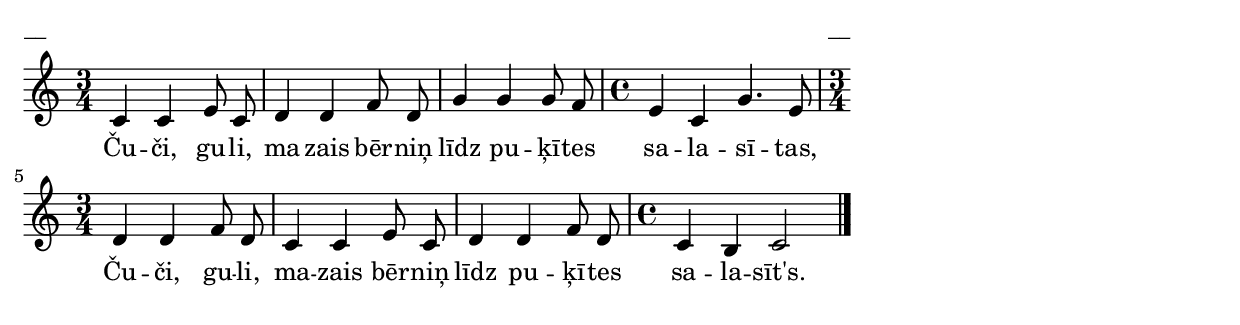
\version "2.13.16"
%\header {
%    title = "Čuči, guli, mazais bērniņ"
%}
\paper {
line-width = 14\cm
left-margin = 0.4\cm
between-system-padding = 0.1\cm
between-system-space = 0.1\cm
}
\layout {
indent = #0
ragged-last = ##f
}

voiceA = \relative c' {
\clef "treble"
\key c \major
\time 3/4
c4 c e8 c | d4 d f8 d | g4 g g8 f |
\time 4/4
e4 c g'4. e8 | 
\time 3/4
d4 d f8 d | c4 c e8 c | d4 d f8 d |
\time 4/4
c4 b c2 
\bar "|."
} 

lyricA = \lyricmode {
Ču -- či, gu -- li, ma -- zais bēr -- niņ 
līdz pu -- ķī -- tes sa -- la -- sī -- tas, 
Ču -- či, gu -- li, ma -- zais bēr -- niņ 
līdz pu -- ķī -- tes sa -- la -- sīt's. 
} 

fullScore = <<
\new Staff {
<<
\new Voice = "voiceA" { \oneVoice \autoBeamOff \voiceA }
\lyricsto "voiceA" \new Lyrics \lyricA
>>
}
>>

\score {
\fullScore
\header { piece = "__" opus = "__" }
}
\markup { \with-color #(x11-color 'white) \sans \smaller "__" }
\score {
\unfoldRepeats
\fullScore
\midi {
\context { \Staff \remove "Staff_performer" }
\context { \Voice \consists "Staff_performer" }
}
}


